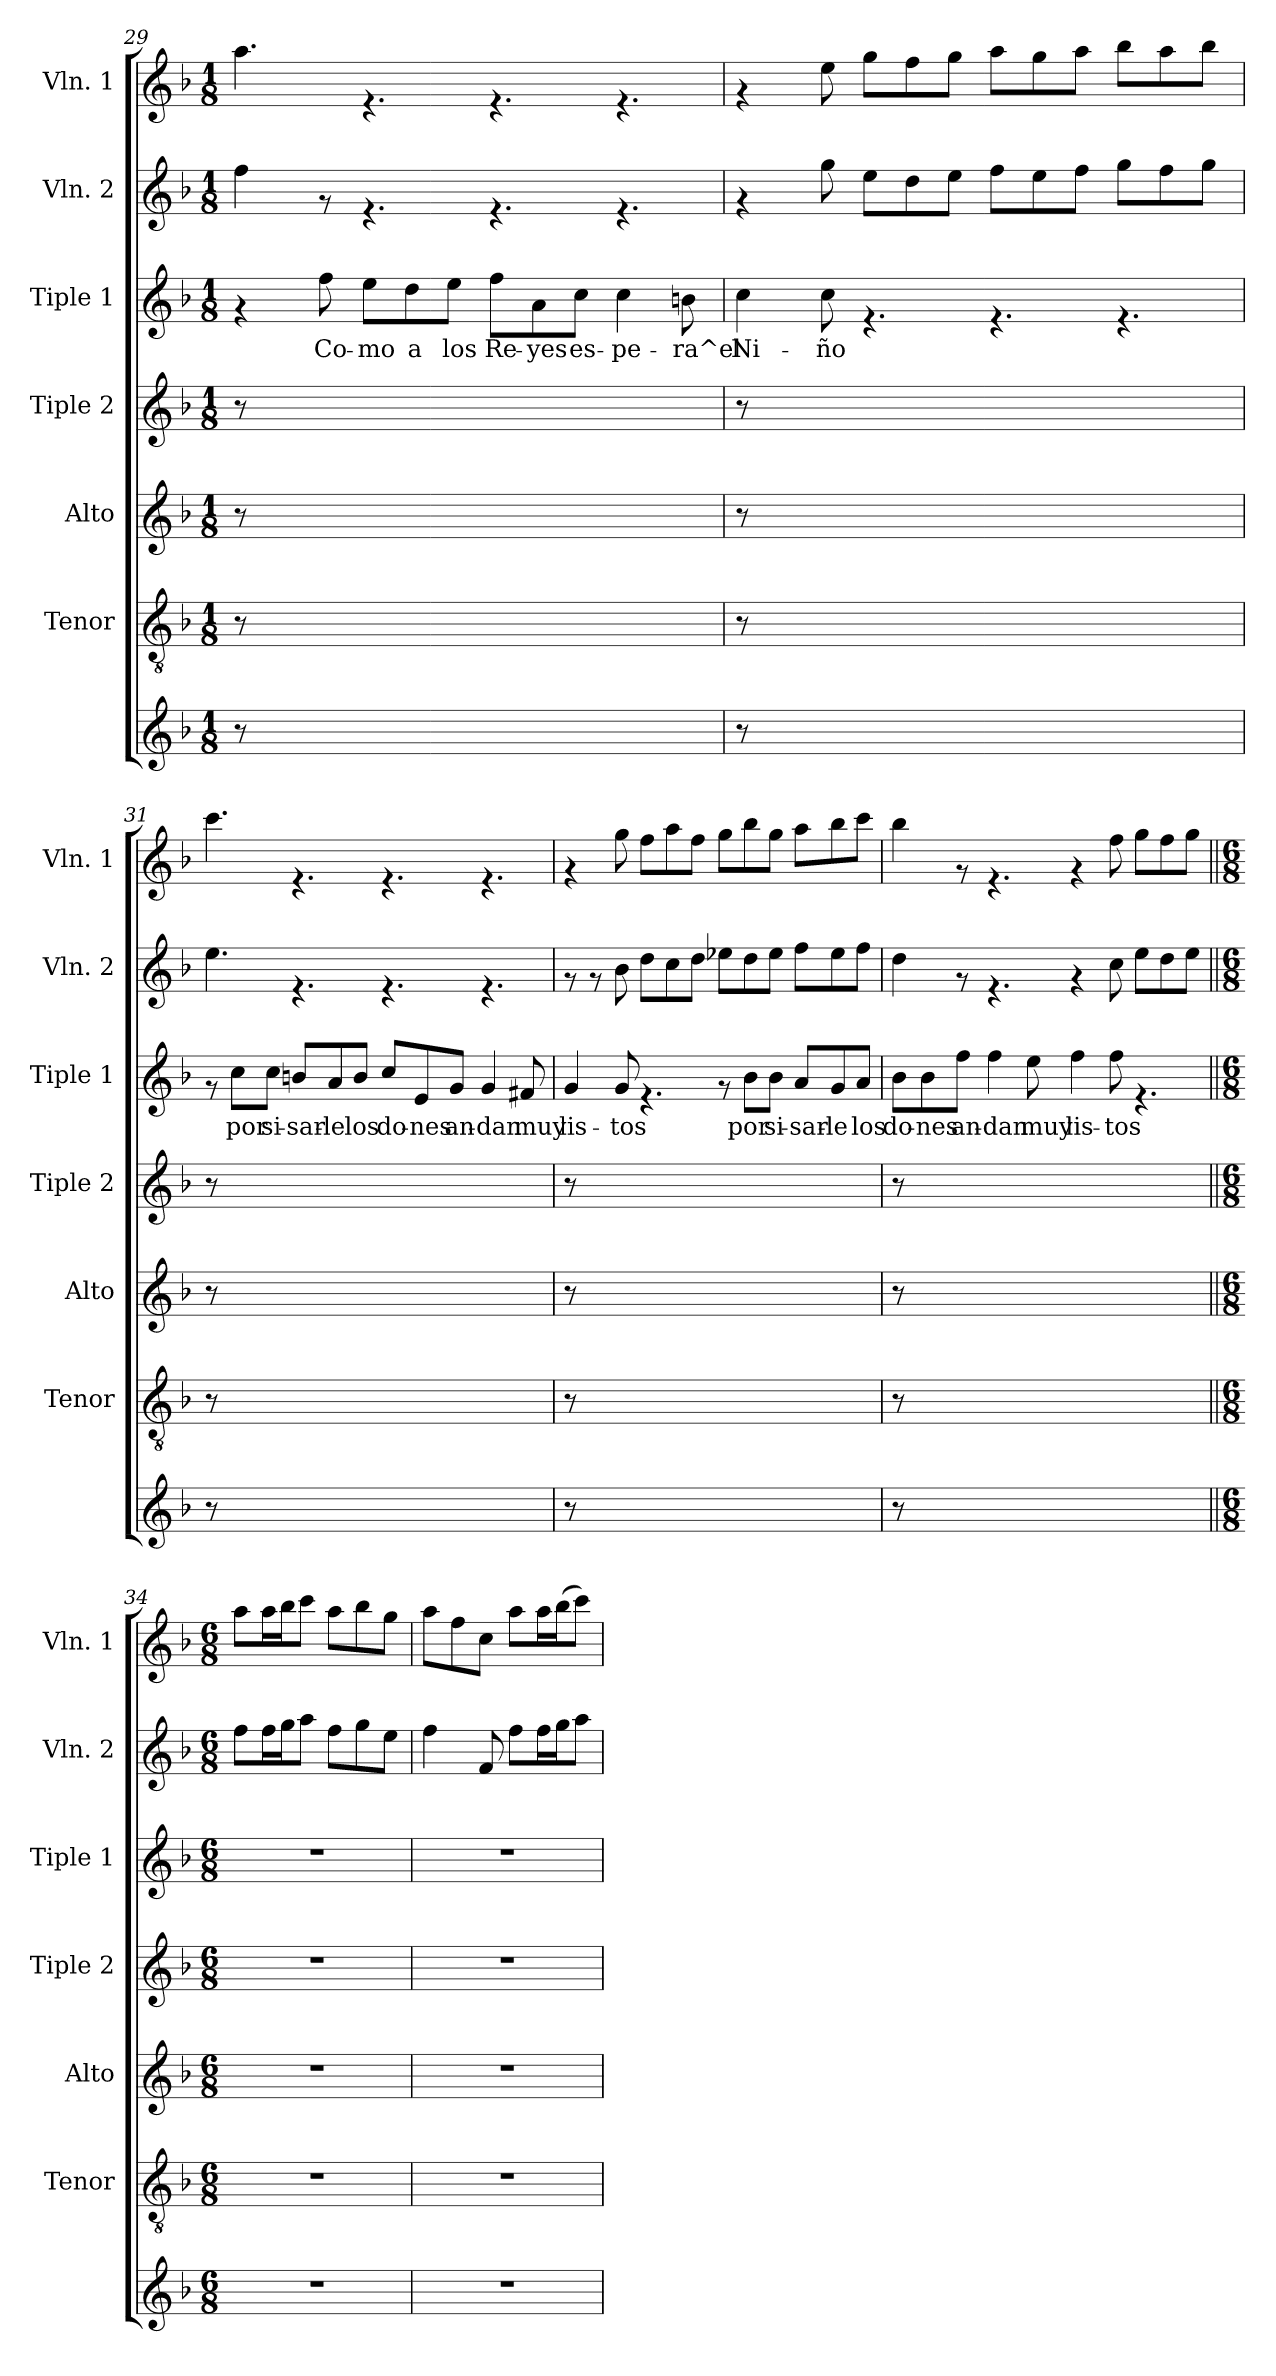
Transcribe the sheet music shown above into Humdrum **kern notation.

**kern	**kern	**kern	**kern	**kern	**text	**kern	**kern
*part7	*part6	*part5	*part4	*part3	*part3	*part2	*part1
*staff7	*staff6	*staff5	*staff4	*staff3	*staff3	*staff2	*staff1
*	*I"Tenor	*I"Alto	*I"Tiple 2	*I"Tiple 1	*	*I"Vln. 2	*I"Vln. 1
*	*I'Tenor	*I'Alto	*I'Tiple 2	*I'Tiple 1	*	*I'Vln. 2	*I'Vln. 1
*clefG2	*clefGv2	*clefG2	*clefG2	*clefG2	*	*clefG2	*clefG2
*ITrd7c12	*	*	*	*	*	*	*
*k[b-]	*k[b-]	*k[b-]	*k[b-]	*k[b-]	*	*k[b-]	*k[b-]
*F:	*F:	*F:	*F:	*F:	*	*F:	*F:
*M1/8	*M1/8	*M1/8	*M1/8	*M1/8	*	*M1/8	*M1/8
=29	=29	=29	=29	=29	=29	=29	=29
8r	8r	8r	8r	4rf	.	4ff\	4.aa\
1ryy	1ryy	1ryy	1ryy	.	.	.	.
!	!	!	!	!	!LO:LY:b	!	!
.	.	.	.	8ff\	Co-	8rf	.
!	!	!	!	!	!LO:LY:b	!	!
.	.	.	.	8ee\L	-mo	4.rf	4.rf
!	!	!	!	!	!LO:LY:b	!	!
.	.	.	.	8dd\	a	.	.
!	!	!	!	!	!LO:LY:b	!	!
.	.	.	.	8ee\J	los	.	.
!	!	!	!	!	!LO:LY:b	!	!
.	.	.	.	8ff\L	Re-	4.rf	4.rf
!	!	!	!	!	!LO:LY:b	!	!
.	.	.	.	8a\	-yes	.	.
!	!	!	!	!	!LO:LY:b	!	!
.	.	.	.	8cc\J	es-	.	.
!	!	!	!	!	!LO:LY:b	!	!
4.ryy	4.ryy	4.ryy	4.ryy	4cc\	-pe-	4.rf	4.rf
!	!	!	!	!	!LO:LY:b	!	!
.	.	.	.	8bn\	-ra^el	.	.
!!LO:LB:g=z
=30	=30	=30	=30	=30	=30	=30	=30
!	!	!	!	!	!LO:LY:b	!	!
8r	8r	8r	8r	4cc\	Ni-	4rf	4rf
1ryy	1ryy	1ryy	1ryy	.	.	.	.
!	!	!	!	!	!LO:LY:b	!	!
.	.	.	.	8cc\	-ño	8gg\	8ee\
.	.	.	.	4.rf	.	8ee\L	8gg\L
.	.	.	.	.	.	8dd\	8ff\
.	.	.	.	.	.	8ee\J	8gg\J
.	.	.	.	4.rf	.	8ff\L	8aa\L
.	.	.	.	.	.	8ee\	8gg\
.	.	.	.	.	.	8ff\J	8aa\J
4.ryy	4.ryy	4.ryy	4.ryy	4.rf	.	8gg\L	8bb-\L
.	.	.	.	.	.	8ff\	8aa\
.	.	.	.	.	.	8gg\J	8bb-\J
=31	=31	=31	=31	=31	=31	=31	=31
8r	8r	8r	8r	8rf	.	4.ee\	4.ccc\
!	!	!	!	!	!LO:LY:b	!	!
1ryy	1ryy	1ryy	1ryy	8cc\L	por	.	.
!	!	!	!	!	!LO:LY:b	!	!
.	.	.	.	8cc\J	si-	.	.
!	!	!	!	!	!LO:LY:b	!	!
.	.	.	.	8bn/L	-sar-	4.rf	4.rf
!	!	!	!	!	!LO:LY:b	!	!
.	.	.	.	8a/	-le	.	.
!	!	!	!	!	!LO:LY:b	!	!
.	.	.	.	8b/J	los	.	.
!	!	!	!	!	!LO:LY:b	!	!
.	.	.	.	8cc/L	do-	4.rf	4.rf
!	!	!	!	!	!LO:LY:b	!	!
.	.	.	.	8e/	-nes	.	.
!	!	!	!	!	!LO:LY:b	!	!
.	.	.	.	8g/J	an-	.	.
!	!	!	!	!	!LO:LY:b	!	!
4.ryy	4.ryy	4.ryy	4.ryy	4g/	-dan	4.rf	4.rf
!	!	!	!	!	!LO:LY:b	!	!
.	.	.	.	8f#X/	muy	.	.
!!LO:LB:g=z
=32	=32	=32	=32	=32	=32	=32	=32
!	!	!	!	!	!LO:LY:b	!	!
8r	8r	8r	8r	4g/	lis-	8rf	4rf
1ryy	1ryy	1ryy	1ryy	.	.	8rf	.
!	!	!	!	!	!LO:LY:b	!	!
.	.	.	.	8g/	-tos	8b-\	8gg\
.	.	.	.	4.rf	.	8dd\L	8ff\L
.	.	.	.	.	.	8cc\	8aa\
.	.	.	.	.	.	8dd\J	8ff\J
.	.	.	.	8rf	.	8ee-X\L	8gg\L
!	!	!	!	!	!LO:LY:b	!	!
.	.	.	.	8b-\L	por	8dd\	8bb-\
!	!	!	!	!	!LO:LY:b	!	!
.	.	.	.	8b-\J	si-	8ee-\J	8gg\J
!	!	!	!	!	!LO:LY:b	!	!
4.ryy	4.ryy	4.ryy	4.ryy	8a/L	-sar-	8ff\L	8aa\L
!	!	!	!	!	!LO:LY:b	!	!
.	.	.	.	8g/	-le	8ee-\	8bb-\
!	!	!	!	!	!LO:LY:b	!	!
.	.	.	.	8a/J	los	8ff\J	8ccc\J
=33	=33	=33	=33	=33	=33	=33	=33
!	!	!	!	!	!LO:LY:b	!	!
8r	8r	8r	8r	8b-\L	do-	4dd\	4bb-\
!	!	!	!	!	!LO:LY:b	!	!
1ryy	1ryy	1ryy	1ryy	8b-\	-nes	.	.
!	!	!	!	!	!LO:LY:b	!	!
.	.	.	.	8ff\J	an-	8rf	8rf
!	!	!	!	!	!LO:LY:b	!	!
.	.	.	.	4ff\	-dan	4.rf	4.rf
!	!	!	!	!	!LO:LY:b	!	!
.	.	.	.	8ee\	muy	.	.
!	!	!	!	!	!LO:LY:b	!	!
.	.	.	.	4ff\	lis-	4rf	4rf
!	!	!	!	!	!LO:LY:b	!	!
.	.	.	.	8ff\	-tos	8cc\	8ff\
4.ryy	4.ryy	4.ryy	4.ryy	4.rf	.	8ee\L	8gg\L
.	.	.	.	.	.	8dd\	8ff\
.	.	.	.	.	.	8ee\J	8gg\J
!!LO:PB:g=z
=34||	=34||	=34||	=34||	=34||	=34||	=34||	=34||
*M6/8	*M6/8	*M6/8	*M6/8	*M6/8	*	*M6/8	*M6/8
2.r	2.r	2.r	2.r	2.r	.	8ff\L	8aa\L
.	.	.	.	.	.	16ff\L	16aa\L
.	.	.	.	.	.	16gg\J	16bb-\J
.	.	.	.	.	.	8aa\J	8ccc\J
.	.	.	.	.	.	8ff\L	8aa\L
.	.	.	.	.	.	8gg\	8bb-\
.	.	.	.	.	.	8ee\J	8gg\J
=35	=35	=35	=35	=35	=35	=35	=35
2.r	2.r	2.r	2.r	2.r	.	4ff\	8aa\L
.	.	.	.	.	.	.	8ff\
.	.	.	.	.	.	8f/	8cc\J
.	.	.	.	.	.	8ff\L	8aa\L
.	.	.	.	.	.	16ff\L	16aa\L
.	.	.	.	.	.	16gg\J	(<16bb-\J
.	.	.	.	.	.	8aa\J	8ccc\J)
=	=	=	=	=	=	=	=
*-	*-	*-	*-	*-	*-	*-	*-
